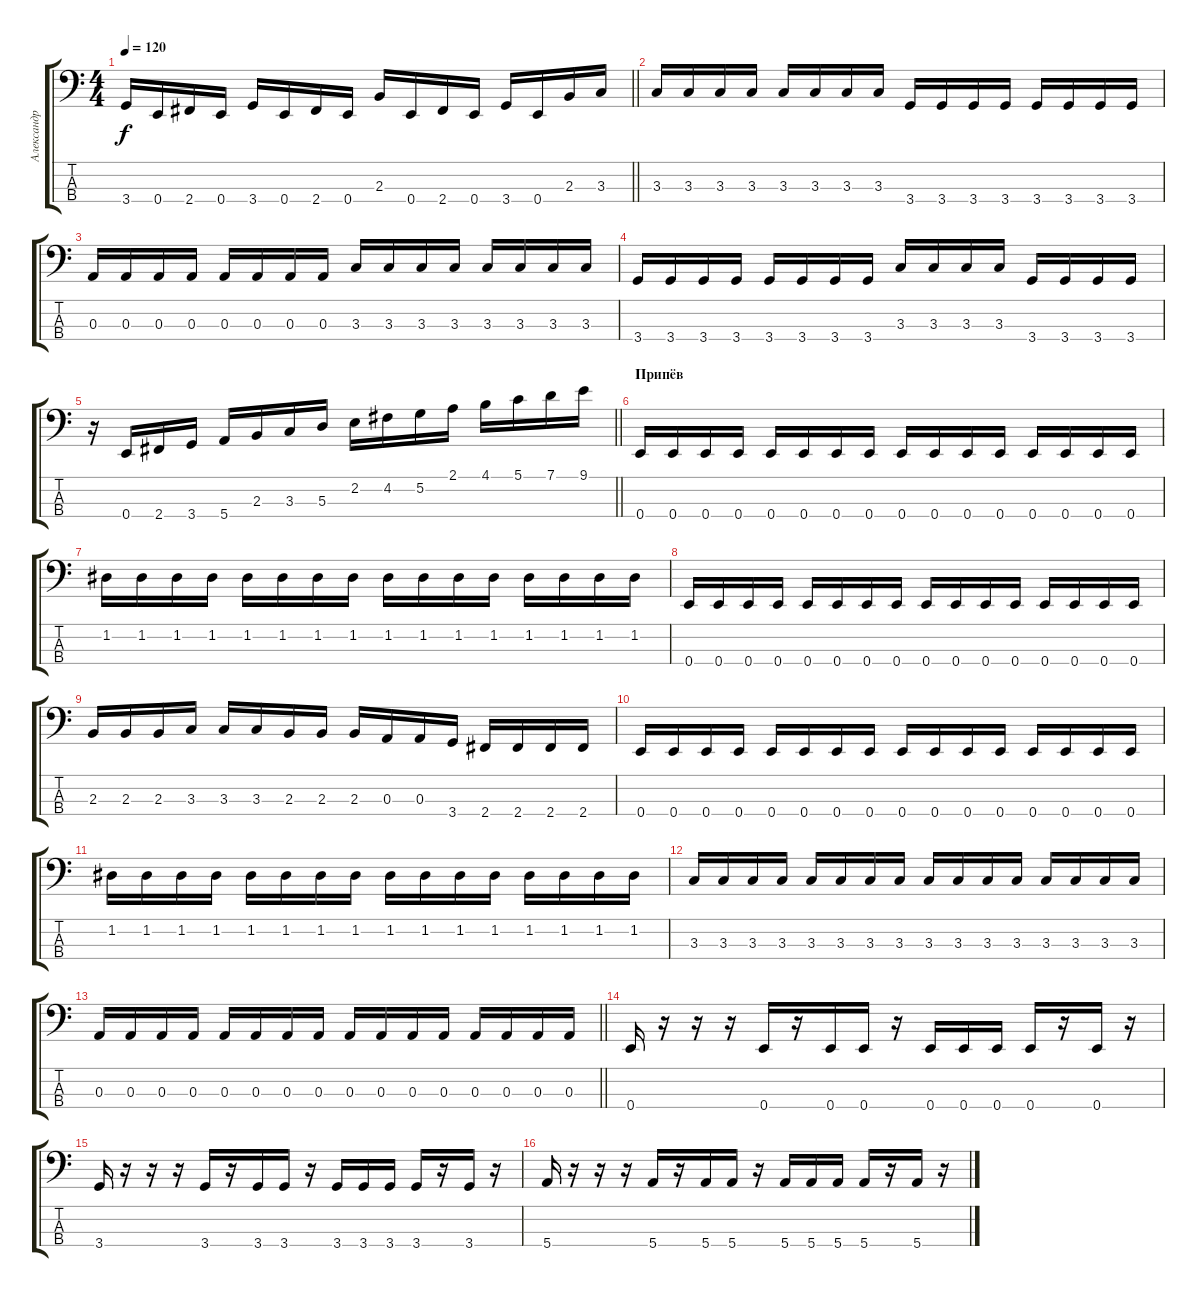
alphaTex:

\track ("Александр Тимонин" "Александр ") {instrument electricbassfinger}
\staff {score tabs}
\tuning (G2 D2 A1 E1) {hide}
\ts (4 4)
\tempo 120
\clef f4
\barLineRight lightlight
\ks c
3.4.16{dy f} 0.4.16 2.4.16 0.4.16 3.4.16 0.4.16 2.4.16 0.4.16 2.3.16 0.4.16 2.4.16 0.4.16 3.4.16 0.4.16 2.3.16 3.3.16 |
3.3.16 3.3.16 3.3.16 3.3.16 3.3.16 3.3.16 3.3.16 3.3.16 3.4.16 3.4.16 3.4.16 3.4.16 3.4.16 3.4.16 3.4.16 3.4.16 |
0.3.16 0.3.16 0.3.16 0.3.16 0.3.16 0.3.16 0.3.16 0.3.16 3.3.16 3.3.16 3.3.16 3.3.16 3.3.16 3.3.16 3.3.16 3.3.16 |
3.4.16 3.4.16 3.4.16 3.4.16 3.4.16 3.4.16 3.4.16 3.4.16 3.3.16 3.3.16 3.3.16 3.3.16 3.4.16 3.4.16 3.4.16 3.4.16 |
\barLineRight lightlight
r.16 0.4.16 2.4.16 3.4.16 5.4.16 2.3.16 3.3.16 5.3.16 2.2.16 4.2.16 5.2.16 2.1.16 4.1.16 5.1.16 7.1.16 9.1.16 |
\section ("" "Припёв")
0.4.16 0.4.16 0.4.16 0.4.16 0.4.16 0.4.16 0.4.16 0.4.16 0.4.16 0.4.16 0.4.16 0.4.16 0.4.16 0.4.16 0.4.16 0.4.16 |
1.2.16 1.2.16 1.2.16 1.2.16 1.2.16 1.2.16 1.2.16 1.2.16 1.2.16 1.2.16 1.2.16 1.2.16 1.2.16 1.2.16 1.2.16 1.2.16 |
0.4.16 0.4.16 0.4.16 0.4.16 0.4.16 0.4.16 0.4.16 0.4.16 0.4.16 0.4.16 0.4.16 0.4.16 0.4.16 0.4.16 0.4.16 0.4.16 |
2.3.16 2.3.16 2.3.16 3.3.16 3.3.16 3.3.16 2.3.16 2.3.16 2.3.16 0.3.16 0.3.16 3.4.16 2.4.16 2.4.16 2.4.16 2.4.16 |
0.4.16 0.4.16 0.4.16 0.4.16 0.4.16 0.4.16 0.4.16 0.4.16 0.4.16 0.4.16 0.4.16 0.4.16 0.4.16 0.4.16 0.4.16 0.4.16 |
1.2.16 1.2.16 1.2.16 1.2.16 1.2.16 1.2.16 1.2.16 1.2.16 1.2.16 1.2.16 1.2.16 1.2.16 1.2.16 1.2.16 1.2.16 1.2.16 |
3.3.16 3.3.16 3.3.16 3.3.16 3.3.16 3.3.16 3.3.16 3.3.16 3.3.16 3.3.16 3.3.16 3.3.16 3.3.16 3.3.16 3.3.16 3.3.16 |
\barLineRight lightlight
0.3.16 0.3.16 0.3.16 0.3.16 0.3.16 0.3.16 0.3.16 0.3.16 0.3.16 0.3.16 0.3.16 0.3.16 0.3.16 0.3.16 0.3.16 0.3.16 |
\section ("" "")
0.4.16 r.16 r.16 r.16 0.4.16 r.16 0.4.16 0.4.16 r.16 0.4.16 0.4.16 0.4.16 0.4.16 r.16 0.4.16 r.16 |
3.4.16 r.16 r.16 r.16 3.4.16 r.16 3.4.16 3.4.16 r.16 3.4.16 3.4.16 3.4.16 3.4.16 r.16 3.4.16 r.16 |
5.4.16 r.16 r.16 r.16 5.4.16 r.16 5.4.16 5.4.16 r.16 5.4.16 5.4.16 5.4.16 5.4.16 r.16 5.4.16 r.16
